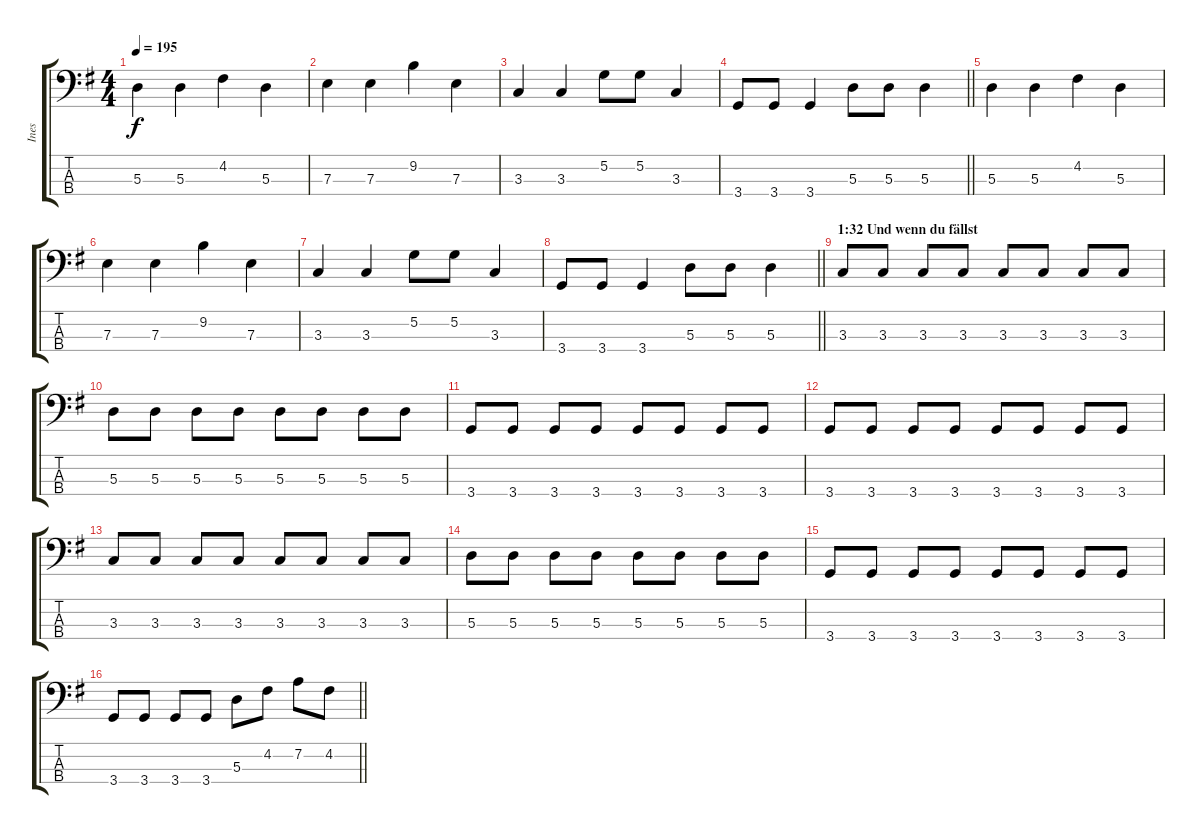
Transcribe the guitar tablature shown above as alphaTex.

\track ("Ines" "Ines") {instrument electricbassfinger}
\staff {score tabs}
\tuning (G2 D2 A1 E1) {hide}
\ts (4 4)
\tempo 195
\clef f4
\ks g
5.3.4{dy f} 5.3.4 4.2.4 5.3.4 |
7.3.4 7.3.4 9.2.4 7.3.4 |
3.3.4 3.3.4 5.2.8 5.2.8 3.3.4 |
\barLineRight lightlight
3.4.8 3.4.8 3.4.4 5.3.8 5.3.8 5.3.4 |
5.3.4 5.3.4 4.2.4 5.3.4 |
7.3.4 7.3.4 9.2.4 7.3.4 |
3.3.4 3.3.4 5.2.8 5.2.8 3.3.4 |
\barLineRight lightlight
3.4.8 3.4.8 3.4.4 5.3.8 5.3.8 5.3.4 |
\section ("" "1:32 Und wenn du fällst")
3.3.8 3.3.8 3.3.8 3.3.8 3.3.8 3.3.8 3.3.8 3.3.8 |
5.3.8 5.3.8 5.3.8 5.3.8 5.3.8 5.3.8 5.3.8 5.3.8 |
3.4.8 3.4.8 3.4.8 3.4.8 3.4.8 3.4.8 3.4.8 3.4.8 |
3.4.8 3.4.8 3.4.8 3.4.8 3.4.8 3.4.8 3.4.8 3.4.8 |
3.3.8 3.3.8 3.3.8 3.3.8 3.3.8 3.3.8 3.3.8 3.3.8 |
5.3.8 5.3.8 5.3.8 5.3.8 5.3.8 5.3.8 5.3.8 5.3.8 |
3.4.8 3.4.8 3.4.8 3.4.8 3.4.8 3.4.8 3.4.8 3.4.8 |
\barLineRight lightlight
3.4.8 3.4.8 3.4.8 3.4.8 5.3.8 4.2.8 7.2.8 4.2.8
